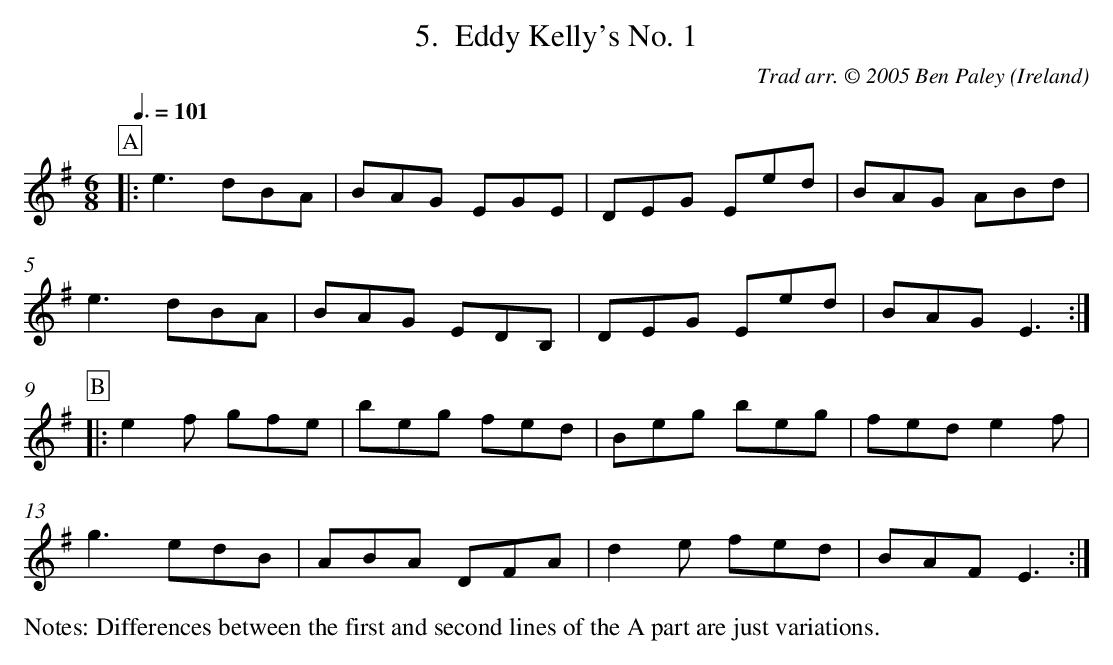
X:1
T:Eddy Kelly's No. 1
L:1/8
M:6/8
C:Trad arr. © 2005 Ben Paley
O:Ireland
Q:3/8=101
K:E Aeolian
P:A
|: e3 dBA | BAG EGE | DEG Eed | BAG ABd |
e3 dBA | BAG EDB, | DEG Eed | BAG E3 :|
P:B
|: e2 f gfe | beg fed | Beg beg | fed e2 f |
g3 edB | ABA DFA | d2 e fed | BAF E3 :|
